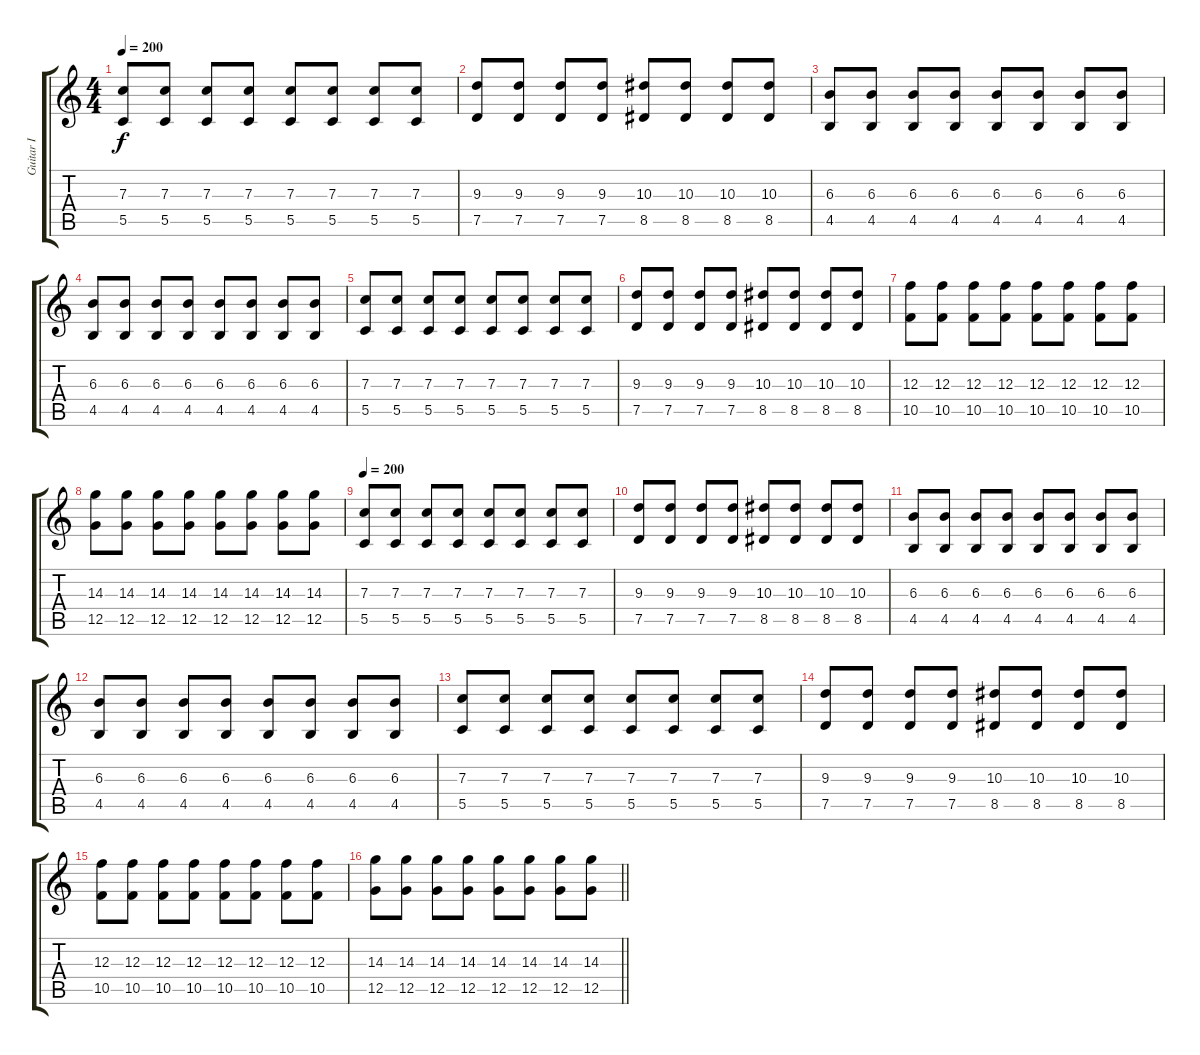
\track ("Guitar I" "Guitar I") {instrument distortionguitar}
\staff {score tabs}
\tuning (D4 A3 F3 C3 G2 C2) {hide}
\ts (4 4)
\tempo 200
\clef g2
\ks c
(7.3 5.5).8{dy f} (7.3 5.5).8 (7.3 5.5).8 (7.3 5.5).8 (7.3 5.5).8 (7.3 5.5).8 (7.3 5.5).8 (7.3 5.5).8 |
(9.3 7.5).8 (9.3 7.5).8 (9.3 7.5).8 (9.3 7.5).8 (10.3 8.5).8 (10.3 8.5).8 (10.3 8.5).8 (10.3 8.5).8 |
(6.3 4.5).8 (6.3 4.5).8 (6.3 4.5).8 (6.3 4.5).8 (6.3 4.5).8 (6.3 4.5).8 (6.3 4.5).8 (6.3 4.5).8 |
(6.3 4.5).8 (6.3 4.5).8 (6.3 4.5).8 (6.3 4.5).8 (6.3 4.5).8 (6.3 4.5).8 (6.3 4.5).8 (6.3 4.5).8 |
(7.3 5.5).8 (7.3 5.5).8 (7.3 5.5).8 (7.3 5.5).8 (7.3 5.5).8 (7.3 5.5).8 (7.3 5.5).8 (7.3 5.5).8 |
(9.3 7.5).8 (9.3 7.5).8 (9.3 7.5).8 (9.3 7.5).8 (10.3 8.5).8 (10.3 8.5).8 (10.3 8.5).8 (10.3 8.5).8 |
(12.3 10.5).8 (12.3 10.5).8 (12.3 10.5).8 (12.3 10.5).8 (12.3 10.5).8 (12.3 10.5).8 (12.3 10.5).8 (12.3 10.5).8 |
(14.3 12.5).8 (14.3 12.5).8 (14.3 12.5).8 (14.3 12.5).8 (14.3 12.5).8 (14.3 12.5).8 (14.3 12.5).8 (14.3 12.5).8 |
\tempo 200
(7.3 5.5).8 (7.3 5.5).8 (7.3 5.5).8 (7.3 5.5).8 (7.3 5.5).8 (7.3 5.5).8 (7.3 5.5).8 (7.3 5.5).8 |
(9.3 7.5).8 (9.3 7.5).8 (9.3 7.5).8 (9.3 7.5).8 (10.3 8.5).8 (10.3 8.5).8 (10.3 8.5).8 (10.3 8.5).8 |
(6.3 4.5).8 (6.3 4.5).8 (6.3 4.5).8 (6.3 4.5).8 (6.3 4.5).8 (6.3 4.5).8 (6.3 4.5).8 (6.3 4.5).8 |
(6.3 4.5).8 (6.3 4.5).8 (6.3 4.5).8 (6.3 4.5).8 (6.3 4.5).8 (6.3 4.5).8 (6.3 4.5).8 (6.3 4.5).8 |
(7.3 5.5).8 (7.3 5.5).8 (7.3 5.5).8 (7.3 5.5).8 (7.3 5.5).8 (7.3 5.5).8 (7.3 5.5).8 (7.3 5.5).8 |
(9.3 7.5).8 (9.3 7.5).8 (9.3 7.5).8 (9.3 7.5).8 (10.3 8.5).8 (10.3 8.5).8 (10.3 8.5).8 (10.3 8.5).8 |
(12.3 10.5).8 (12.3 10.5).8 (12.3 10.5).8 (12.3 10.5).8 (12.3 10.5).8 (12.3 10.5).8 (12.3 10.5).8 (12.3 10.5).8 |
\barLineRight lightlight
(14.3 12.5).8 (14.3 12.5).8 (14.3 12.5).8 (14.3 12.5).8 (14.3 12.5).8 (14.3 12.5).8 (14.3 12.5).8 (14.3 12.5).8
